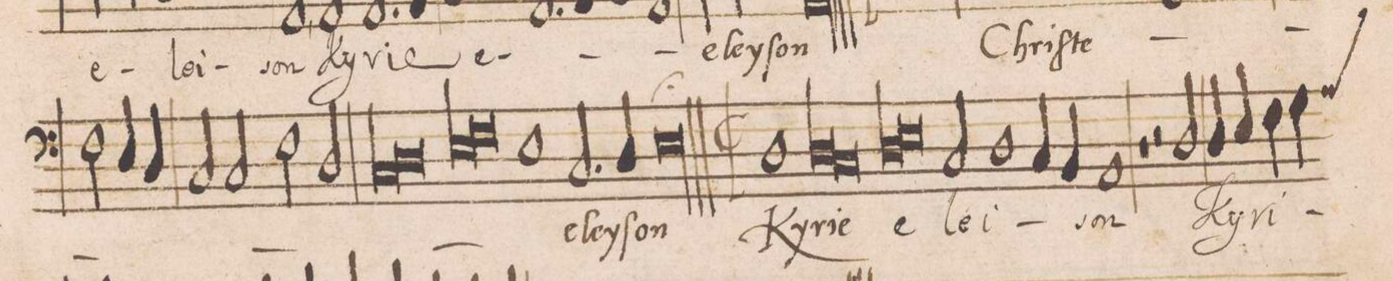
**kern	**text
*I"BASVS	*
*clefF4	*
*k[]	*
*met(C|)	*
*M2\1	*
2F\	.
4E/	.
4D/	.
=21-	=21-
2C/	.
2C/	.
2F\	.
2D/	.
=22-	=22-
*lig	*
1C	.
1D	.
*Xlig	*
=23-	=23-
*lig	*
1E	.
1F	.
*Xlig	*
=24-	=24-
1E	.
2.C/	e-
4D/	-ley-
=25-	=25-
0El;>	-ſon
=26||-	=26||-
*M2\1	*
*met(C|)	*
1D	Ky-
*lig	*
1D	-ri-
=27-	=27-
1C	-e
*Xlig	*
*lig	*
1D	e-
=28-	=28-
1E	.
*Xlig	*
2C/	-le-
1D\	-i-
=29-	=29-
4C/	.
4BB/	.
1AA	-son
=30-	=30-
1r	.
2r	.
2D/	Ky-
=31-	=31-
4D/	-ri-
4E/	.
4F\	.
*custos:A	*
4G\	.
*-	*-
